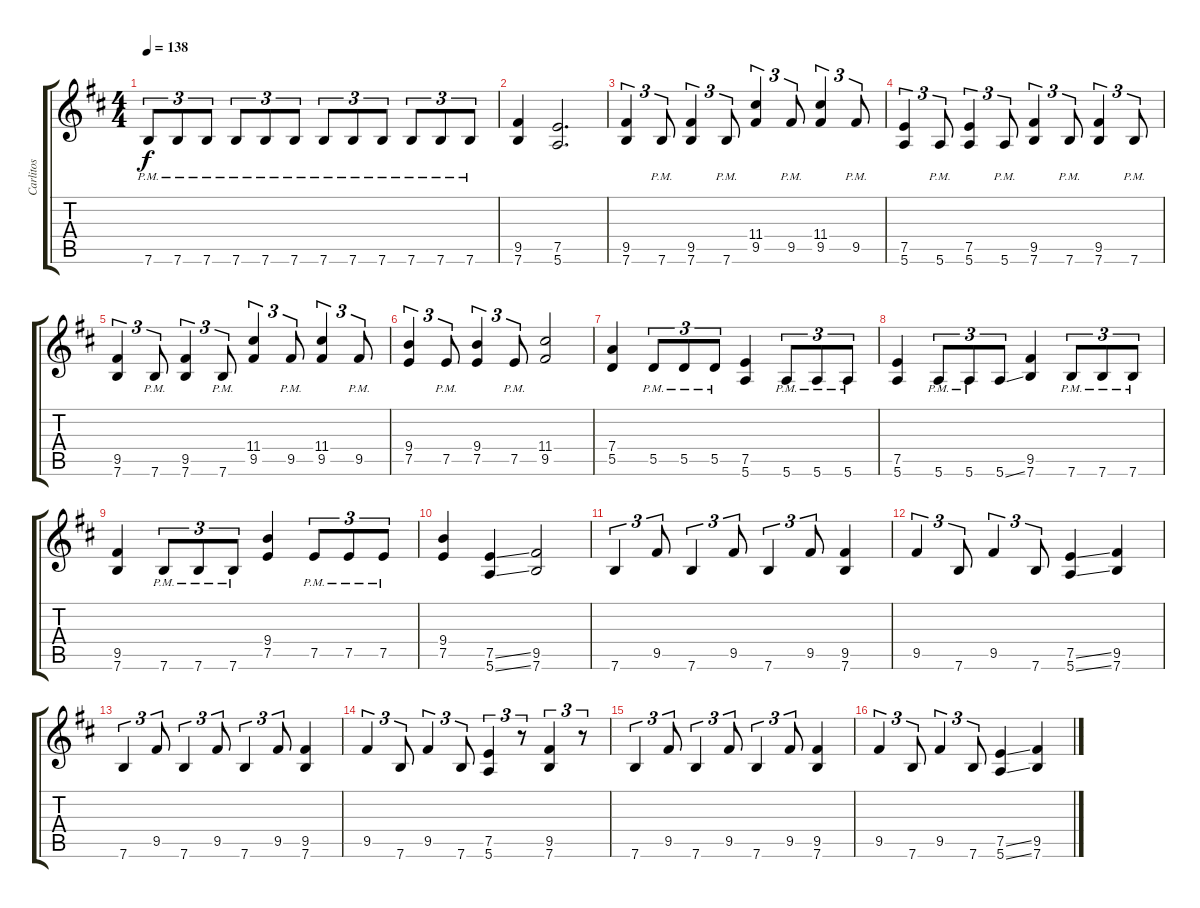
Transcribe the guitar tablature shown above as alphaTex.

\track ("Carlitos" "Carlitos") {instrument acousticguitarsteel}
\staff {score tabs}
\tuning (E4 B3 G3 D3 A2 E2) {hide}
\ts (4 4)
\tempo 138
\clef g2
\ks d
7.6{pm}.8{tu (3 2) dy f} 7.6{pm}.8{tu (3 2)} 7.6{pm}.8{tu (3 2)} 7.6{pm}.8{tu (3 2)} 7.6{pm}.8{tu (3 2)} 7.6{pm}.8{tu (3 2)} 7.6{pm}.8{tu (3 2)} 7.6{pm}.8{tu (3 2)} 7.6{pm}.8{tu (3 2)} 7.6{pm}.8{tu (3 2)} 7.6{pm}.8{tu (3 2)} 7.6{pm}.8{tu (3 2)} |
(9.5 7.6).4 (7.5 5.6).2{d} |
(9.5 7.6).4{tu (3 2)} 7.6{pm}.8{tu (3 2)} (9.5 7.6).4{tu (3 2)} 7.6{pm}.8{tu (3 2)} (11.4 9.5).4{tu (3 2)} 9.5{pm}.8{tu (3 2)} (11.4 9.5).4{tu (3 2)} 9.5{pm}.8{tu (3 2)} |
(7.5 5.6).4{tu (3 2)} 5.6{pm}.8{tu (3 2)} (7.5 5.6).4{tu (3 2)} 5.6{pm}.8{tu (3 2)} (9.5 7.6).4{tu (3 2)} 7.6{pm}.8{tu (3 2)} (9.5 7.6).4{tu (3 2)} 7.6{pm}.8{tu (3 2)} |
(9.5 7.6).4{tu (3 2)} 7.6{pm}.8{tu (3 2)} (9.5 7.6).4{tu (3 2)} 7.6{pm}.8{tu (3 2)} (11.4 9.5).4{tu (3 2)} 9.5{pm}.8{tu (3 2)} (11.4 9.5).4{tu (3 2)} 9.5{pm}.8{tu (3 2)} |
(9.4 7.5).4{tu (3 2)} 7.5{pm}.8{tu (3 2)} (9.4 7.5).4{tu (3 2)} 7.5{pm}.8{tu (3 2)} (11.4 9.5).2 |
(7.4 5.5).4 5.5{pm}.8{tu (3 2)} 5.5{pm}.8{tu (3 2)} 5.5{pm}.8{tu (3 2)} (7.5 5.6).4 5.6{pm}.8{tu (3 2)} 5.6{pm}.8{tu (3 2)} 5.6{pm}.8{tu (3 2)} |
(7.5 5.6).4 5.6{pm}.8{tu (3 2)} 5.6{pm}.8{tu (3 2)} 5.6{ss}.8{tu (3 2)} (9.5 7.6).4 7.6{pm}.8{tu (3 2)} 7.6{pm}.8{tu (3 2)} 7.6{pm}.8{tu (3 2)} |
(9.5 7.6).4 7.6{pm}.8{tu (3 2)} 7.6{pm}.8{tu (3 2)} 7.6{pm}.8{tu (3 2)} (9.4 7.5).4 7.5{pm}.8{tu (3 2)} 7.5{pm}.8{tu (3 2)} 7.5{pm}.8{tu (3 2)} |
(9.4 7.5).4 (7.5{ss} 5.6{ss}).4 (9.5 7.6).2 |
7.6.4{tu (3 2)} 9.5.8{tu (3 2)} 7.6.4{tu (3 2)} 9.5.8{tu (3 2)} 7.6.4{tu (3 2)} 9.5.8{tu (3 2)} (9.5 7.6).4 |
9.5.4{tu (3 2)} 7.6.8{tu (3 2)} 9.5.4{tu (3 2)} 7.6.8{tu (3 2)} (7.5{ss} 5.6{ss}).4 (9.5 7.6).4 |
7.6.4{tu (3 2)} 9.5.8{tu (3 2)} 7.6.4{tu (3 2)} 9.5.8{tu (3 2)} 7.6.4{tu (3 2)} 9.5.8{tu (3 2)} (9.5 7.6).4 |
9.5.4{tu (3 2)} 7.6.8{tu (3 2)} 9.5.4{tu (3 2)} 7.6.8{tu (3 2)} (7.5 5.6).4{tu (3 2)} r.8{tu (3 2)} (9.5 7.6).4{tu (3 2)} r.8{tu (3 2)} |
7.6.4{tu (3 2)} 9.5.8{tu (3 2)} 7.6.4{tu (3 2)} 9.5.8{tu (3 2)} 7.6.4{tu (3 2)} 9.5.8{tu (3 2)} (9.5 7.6).4 |
9.5.4{tu (3 2)} 7.6.8{tu (3 2)} 9.5.4{tu (3 2)} 7.6.8{tu (3 2)} (7.5{ss} 5.6{ss}).4 (9.5 7.6).4
